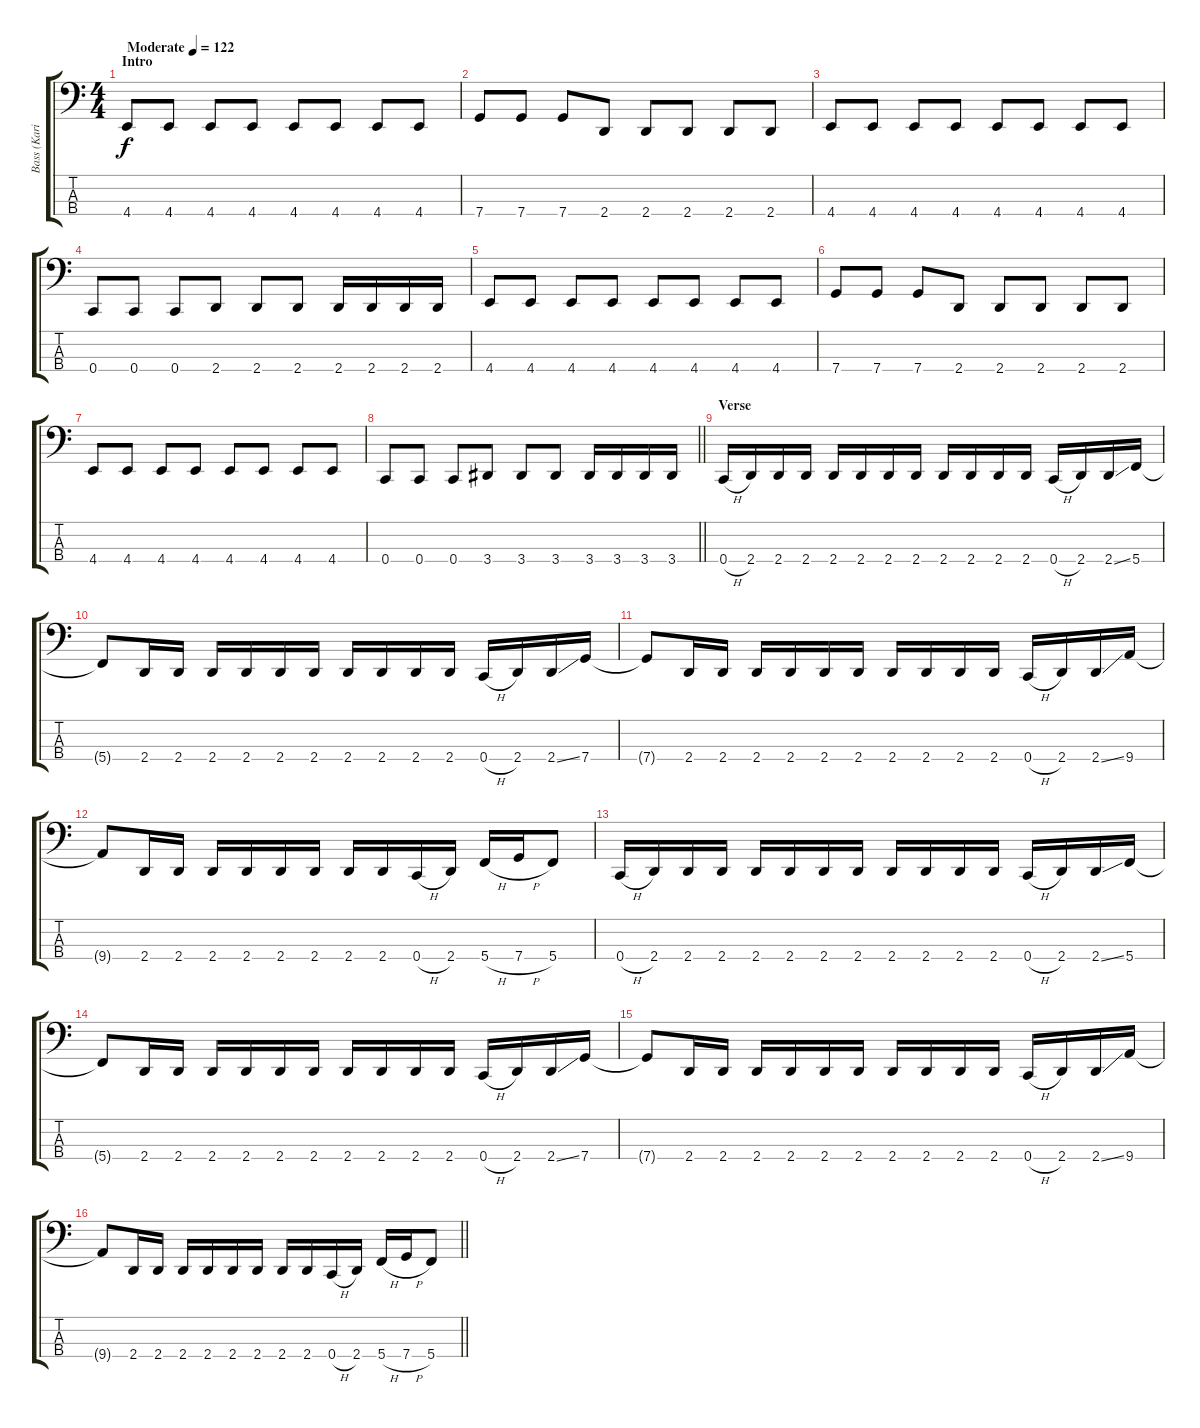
\track ("Bass (Karin)" "Bass (Kari") {instrument electricbasspick}
\staff {score tabs}
\tuning (F2 C2 G1 C1) {hide}
\ts (4 4)
\section ("" "Intro")
\tempo (122 "Moderate")
\clef f4
\ks c
4.4.8{dy f instrument electricbasspick} 4.4.8 4.4.8 4.4.8 4.4.8 4.4.8 4.4.8 4.4.8 |
7.4.8 7.4.8 7.4.8 2.4.8 2.4.8 2.4.8 2.4.8 2.4.8 |
4.4.8 4.4.8 4.4.8 4.4.8 4.4.8 4.4.8 4.4.8 4.4.8 |
0.4.8 0.4.8 0.4.8 2.4.8 2.4.8 2.4.8 2.4.16 2.4.16 2.4.16 2.4.16 |
4.4.8 4.4.8 4.4.8 4.4.8 4.4.8 4.4.8 4.4.8 4.4.8 |
7.4.8 7.4.8 7.4.8 2.4.8 2.4.8 2.4.8 2.4.8 2.4.8 |
4.4.8 4.4.8 4.4.8 4.4.8 4.4.8 4.4.8 4.4.8 4.4.8 |
\barLineRight lightlight
0.4.8 0.4.8 0.4.8 3.4.8 3.4.8 3.4.8 3.4.16 3.4.16 3.4.16 3.4.16 |
\section ("" "Verse")
0.4{h}.16 2.4.16 2.4.16 2.4.16 2.4.16 2.4.16 2.4.16 2.4.16 2.4.16 2.4.16 2.4.16 2.4.16 0.4{h}.16 2.4.16 2.4{ss}.16 5.4.16 |
5.4{t}.8 2.4.16 2.4.16 2.4.16 2.4.16 2.4.16 2.4.16 2.4.16 2.4.16 2.4.16 2.4.16 0.4{h}.16 2.4.16 2.4{ss}.16 7.4.16 |
7.4{t}.8 2.4.16 2.4.16 2.4.16 2.4.16 2.4.16 2.4.16 2.4.16 2.4.16 2.4.16 2.4.16 0.4{h}.16 2.4.16 2.4{ss}.16 9.4.16 |
9.4{t}.8 2.4.16 2.4.16 2.4.16 2.4.16 2.4.16 2.4.16 2.4.16 2.4.16 0.4{h}.16 2.4.16 5.4{h}.16 7.4{h}.16 5.4.8 |
0.4{h}.16 2.4.16 2.4.16 2.4.16 2.4.16 2.4.16 2.4.16 2.4.16 2.4.16 2.4.16 2.4.16 2.4.16 0.4{h}.16 2.4.16 2.4{ss}.16 5.4.16 |
5.4{t}.8 2.4.16 2.4.16 2.4.16 2.4.16 2.4.16 2.4.16 2.4.16 2.4.16 2.4.16 2.4.16 0.4{h}.16 2.4.16 2.4{ss}.16 7.4.16 |
7.4{t}.8 2.4.16 2.4.16 2.4.16 2.4.16 2.4.16 2.4.16 2.4.16 2.4.16 2.4.16 2.4.16 0.4{h}.16 2.4.16 2.4{ss}.16 9.4.16 |
\barLineRight lightlight
9.4{t}.8 2.4.16 2.4.16 2.4.16 2.4.16 2.4.16 2.4.16 2.4.16 2.4.16 0.4{h}.16 2.4.16 5.4{h}.16 7.4{h}.16 5.4.8
